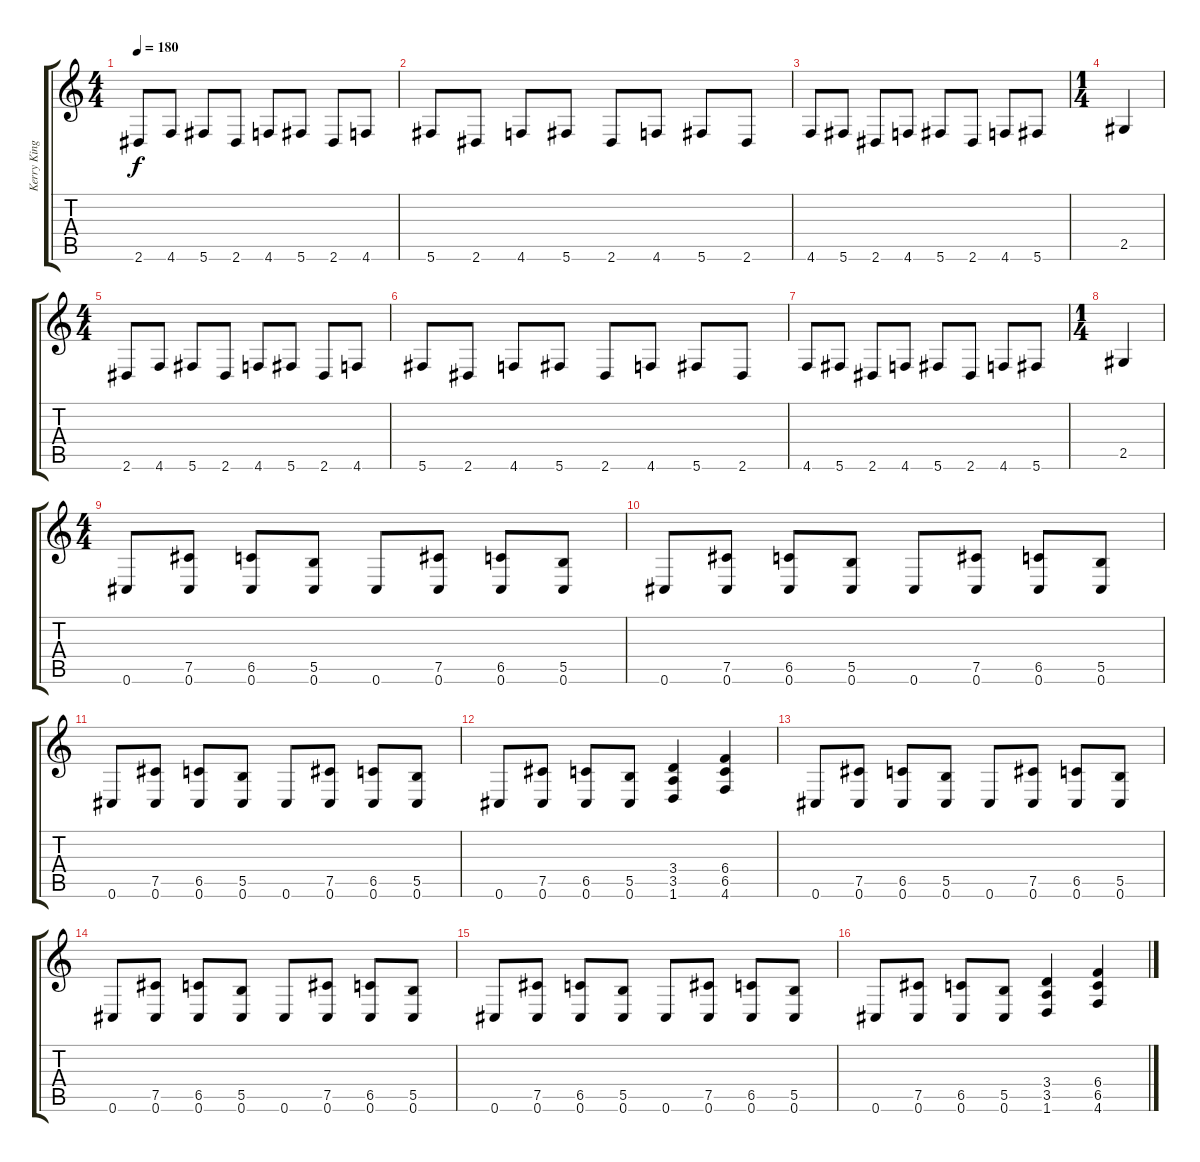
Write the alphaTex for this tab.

\track ("Kerry King" "Kerry King") {instrument distortionguitar}
\staff {score tabs}
\tuning (Db4 Ab3 E3 B2 Gb2 Db2) {hide}
\ts (4 4)
\tempo 180
\clef g2
\ks c
2.6.8{dy f} 4.6.8 5.6.8 2.6.8 4.6.8 5.6.8 2.6.8 4.6.8 |
5.6.8 2.6.8 4.6.8 5.6.8 2.6.8 4.6.8 5.6.8 2.6.8 |
4.6.8 5.6.8 2.6.8 4.6.8 5.6.8 2.6.8 4.6.8 5.6.8 |
\ts (1 4)
2.5.4 |
\ts (4 4)
2.6.8 4.6.8 5.6.8 2.6.8 4.6.8 5.6.8 2.6.8 4.6.8 |
5.6.8 2.6.8 4.6.8 5.6.8 2.6.8 4.6.8 5.6.8 2.6.8 |
4.6.8 5.6.8 2.6.8 4.6.8 5.6.8 2.6.8 4.6.8 5.6.8 |
\ts (1 4)
2.5.4 |
\ts (4 4)
0.6.8 (7.5 0.6).8 (6.5 0.6).8 (5.5 0.6).8 0.6.8 (7.5 0.6).8 (6.5 0.6).8 (5.5 0.6).8 |
0.6.8 (7.5 0.6).8 (6.5 0.6).8 (5.5 0.6).8 0.6.8 (7.5 0.6).8 (6.5 0.6).8 (5.5 0.6).8 |
0.6.8 (7.5 0.6).8 (6.5 0.6).8 (5.5 0.6).8 0.6.8 (7.5 0.6).8 (6.5 0.6).8 (5.5 0.6).8 |
0.6.8 (7.5 0.6).8 (6.5 0.6).8 (5.5 0.6).8 (3.4 3.5 1.6).4 (6.4 6.5 4.6).4 |
0.6.8 (7.5 0.6).8 (6.5 0.6).8 (5.5 0.6).8 0.6.8 (7.5 0.6).8 (6.5 0.6).8 (5.5 0.6).8 |
0.6.8 (7.5 0.6).8 (6.5 0.6).8 (5.5 0.6).8 0.6.8 (7.5 0.6).8 (6.5 0.6).8 (5.5 0.6).8 |
0.6.8 (7.5 0.6).8 (6.5 0.6).8 (5.5 0.6).8 0.6.8 (7.5 0.6).8 (6.5 0.6).8 (5.5 0.6).8 |
0.6.8 (7.5 0.6).8 (6.5 0.6).8 (5.5 0.6).8 (3.4 3.5 1.6).4 (6.4 6.5 4.6).4
